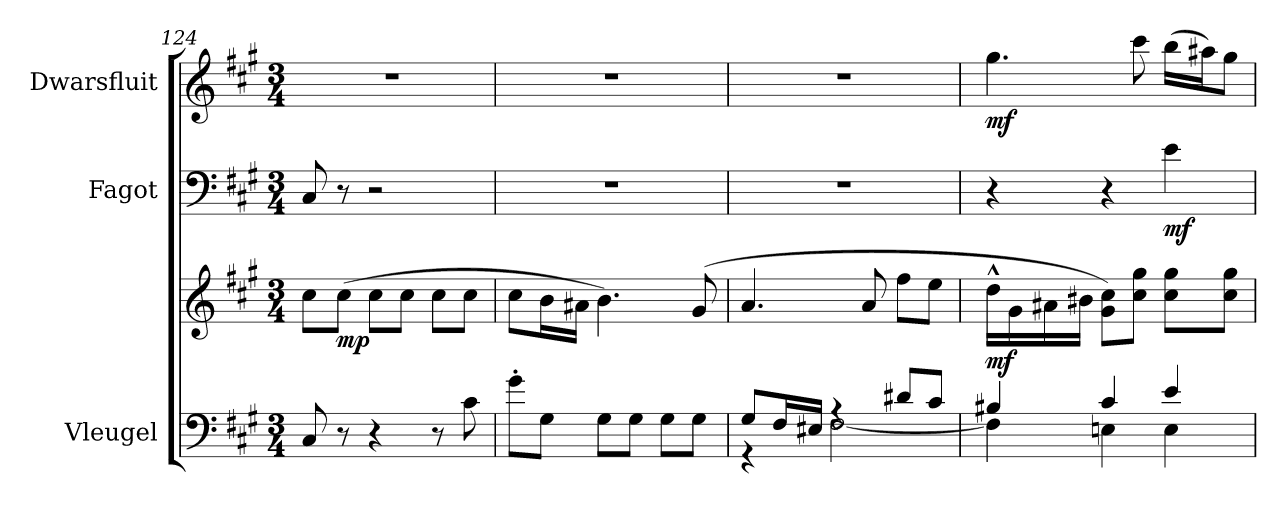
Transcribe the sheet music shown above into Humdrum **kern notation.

**kern	**kern	**dynam	**kern	**dynam	**kern	**dynam
*part3	*part3	*part3	*part2	*part2	*part1	*part1
*staff4	*staff3	*staff3/4	*staff2	*staff2	*staff1	*staff1
*I"Vleugel	*	*	*I"Fagot	*	*I"Dwarsfluit	*
*	*	*	*I'Fgt.	*	*	*
!!LO:LB:g=z
*clefF4	*clefG2	*	*clefF4	*	*clefG2	*
*k[f#c#g#]	*k[f#c#g#]	*	*k[f#c#g#]	*	*k[f#c#g#]	*
*M3/4	*M3/4	*	*M3/4	*	*M3/4	*
=124	=124	=124	=124	=124	=124	=124
8C#/	8cc#\L	.	8C#/	.	2.r	.
!	!	!LO:DY:b	!	!	!	!
8r	(8cc#\J	mp	8r	.	.	.
4r	8cc#\L	.	2r	.	.	.
.	8cc#\J	.	.	.	.	.
8r	8cc#\L	.	.	.	.	.
8c#\	8cc#\J	.	.	.	.	.
=125	=125	=125	=125	=125	=125	=125
8g#'\L	8cc#\L	.	2.r	.	2.r	.
8G#\J	16b\L	.	.	.	.	.
.	16a#X\JJ	.	.	.	.	.
8G#\L	4.b\)	.	.	.	.	.
8G#\J	.	.	.	.	.	.
8G#\L	.	.	.	.	.	.
8G#\J	(8g#/	.	.	.	.	.
=126	=126	=126	=126	=126	=126	=126
*^	*	*	*	*	*	*
8G#/L	4r	4.a/	.	2.r	.	2.r	.
16F#/L	.	.	.	.	.	.	.
16E#X/JJ	.	.	.	.	.	.	.
4rA	[2F#\	.	.	.	.	.	.
.	.	8a/	.	.	.	.	.
8d#X/L	.	8ff#\L	.	.	.	.	.
8c#/J	.	8ee\J	.	.	.	.	.
=127	=127	=127	=127	=127	=127	=127	=127
!	!	!	!LO:DY:b	!	!	!	!LO:DY:b
4B#X/	4F#\]	16dd^^\LL	mf	4r	.	4.gg#\	mf
.	.	16g#\	.	.	.	.	.
.	.	16a#X\	.	.	.	.	.
.	.	16b#X\JJ	.	.	.	.	.
4c#/	4En\	8g#\ 8cc#\L)	.	4r	.	.	.
.	.	8cc#\ 8gg#\J	.	.	.	8ccc#\	.
!	!	!	!	!	!LO:DY:b	!	!
4e/	4E\	8cc#\ 8gg#\L	.	4e\	mf	(16bb\LL	.
.	.	.	.	.	.	16aa#X\J)	.
.	.	8cc#\ 8gg#\J	.	.	.	8gg#\J	.
*v	*v	*	*	*	*	*	*
=	=	=	=	=	=	=
*-	*-	*-	*-	*-	*-	*-
